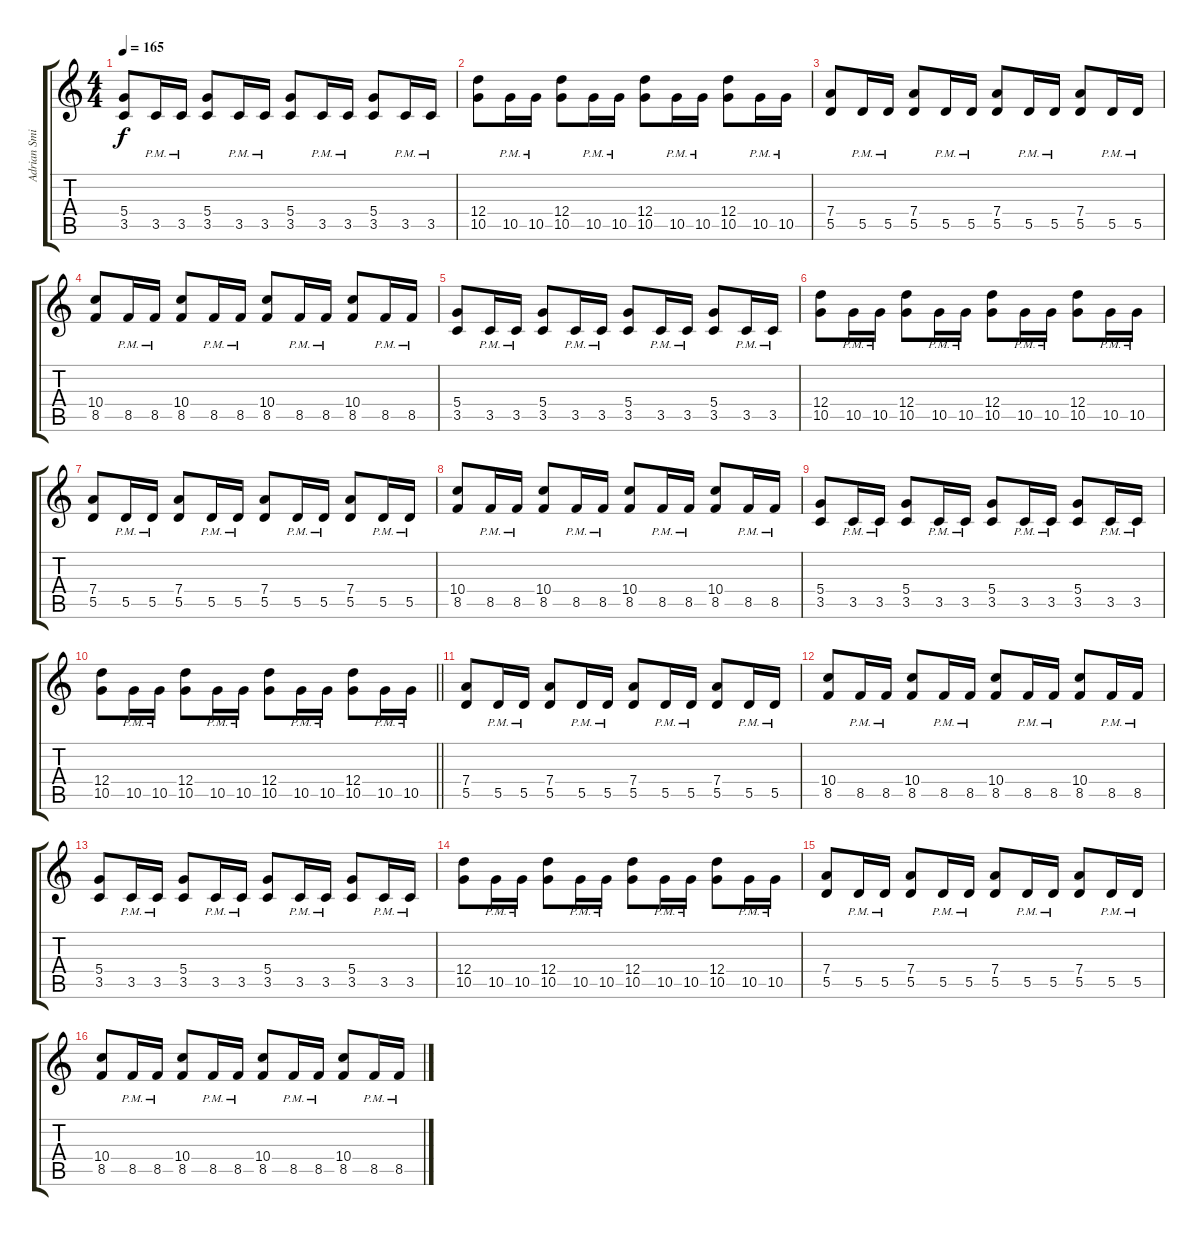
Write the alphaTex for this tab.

\track ("Adrian Smith" "Adrian Smi") {instrument acousticguitarsteel}
\staff {score tabs}
\tuning (E4 B3 G3 D3 A2 E2) {hide}
\ts (4 4)
\tempo 165
\clef g2
\ks c
(5.4 3.5).8{dy f} 3.5{pm}.16 3.5{pm}.16 (5.4 3.5).8 3.5{pm}.16 3.5{pm}.16 (5.4 3.5).8 3.5{pm}.16 3.5{pm}.16 (5.4 3.5).8 3.5{pm}.16 3.5{pm}.16 |
(12.4 10.5).8 10.5{pm}.16 10.5{pm}.16 (12.4 10.5).8 10.5{pm}.16 10.5{pm}.16 (12.4 10.5).8 10.5{pm}.16 10.5{pm}.16 (12.4 10.5).8 10.5{pm}.16 10.5{pm}.16 |
(7.4 5.5).8 5.5{pm}.16 5.5{pm}.16 (7.4 5.5).8 5.5{pm}.16 5.5{pm}.16 (7.4 5.5).8 5.5{pm}.16 5.5{pm}.16 (7.4 5.5).8 5.5{pm}.16 5.5{pm}.16 |
(10.4 8.5).8 8.5{pm}.16 8.5{pm}.16 (10.4 8.5).8 8.5{pm}.16 8.5{pm}.16 (10.4 8.5).8 8.5{pm}.16 8.5{pm}.16 (10.4 8.5).8 8.5{pm}.16 8.5{pm}.16 |
(5.4 3.5).8 3.5{pm}.16 3.5{pm}.16 (5.4 3.5).8 3.5{pm}.16 3.5{pm}.16 (5.4 3.5).8 3.5{pm}.16 3.5{pm}.16 (5.4 3.5).8 3.5{pm}.16 3.5{pm}.16 |
(12.4 10.5).8 10.5{pm}.16 10.5{pm}.16 (12.4 10.5).8 10.5{pm}.16 10.5{pm}.16 (12.4 10.5).8 10.5{pm}.16 10.5{pm}.16 (12.4 10.5).8 10.5{pm}.16 10.5{pm}.16 |
(7.4 5.5).8 5.5{pm}.16 5.5{pm}.16 (7.4 5.5).8 5.5{pm}.16 5.5{pm}.16 (7.4 5.5).8 5.5{pm}.16 5.5{pm}.16 (7.4 5.5).8 5.5{pm}.16 5.5{pm}.16 |
(10.4 8.5).8 8.5{pm}.16 8.5{pm}.16 (10.4 8.5).8 8.5{pm}.16 8.5{pm}.16 (10.4 8.5).8 8.5{pm}.16 8.5{pm}.16 (10.4 8.5).8 8.5{pm}.16 8.5{pm}.16 |
(5.4 3.5).8 3.5{pm}.16 3.5{pm}.16 (5.4 3.5).8 3.5{pm}.16 3.5{pm}.16 (5.4 3.5).8 3.5{pm}.16 3.5{pm}.16 (5.4 3.5).8 3.5{pm}.16 3.5{pm}.16 |
\barLineRight lightlight
(12.4 10.5).8 10.5{pm}.16 10.5{pm}.16 (12.4 10.5).8 10.5{pm}.16 10.5{pm}.16 (12.4 10.5).8 10.5{pm}.16 10.5{pm}.16 (12.4 10.5).8 10.5{pm}.16 10.5{pm}.16 |
(7.4 5.5).8 5.5{pm}.16 5.5{pm}.16 (7.4 5.5).8 5.5{pm}.16 5.5{pm}.16 (7.4 5.5).8 5.5{pm}.16 5.5{pm}.16 (7.4 5.5).8 5.5{pm}.16 5.5{pm}.16 |
(10.4 8.5).8 8.5{pm}.16 8.5{pm}.16 (10.4 8.5).8 8.5{pm}.16 8.5{pm}.16 (10.4 8.5).8 8.5{pm}.16 8.5{pm}.16 (10.4 8.5).8 8.5{pm}.16 8.5{pm}.16 |
(5.4 3.5).8 3.5{pm}.16 3.5{pm}.16 (5.4 3.5).8 3.5{pm}.16 3.5{pm}.16 (5.4 3.5).8 3.5{pm}.16 3.5{pm}.16 (5.4 3.5).8 3.5{pm}.16 3.5{pm}.16 |
(12.4 10.5).8 10.5{pm}.16 10.5{pm}.16 (12.4 10.5).8 10.5{pm}.16 10.5{pm}.16 (12.4 10.5).8 10.5{pm}.16 10.5{pm}.16 (12.4 10.5).8 10.5{pm}.16 10.5{pm}.16 |
(7.4 5.5).8 5.5{pm}.16 5.5{pm}.16 (7.4 5.5).8 5.5{pm}.16 5.5{pm}.16 (7.4 5.5).8 5.5{pm}.16 5.5{pm}.16 (7.4 5.5).8 5.5{pm}.16 5.5{pm}.16 |
(10.4 8.5).8 8.5{pm}.16 8.5{pm}.16 (10.4 8.5).8 8.5{pm}.16 8.5{pm}.16 (10.4 8.5).8 8.5{pm}.16 8.5{pm}.16 (10.4 8.5).8 8.5{pm}.16 8.5{pm}.16
